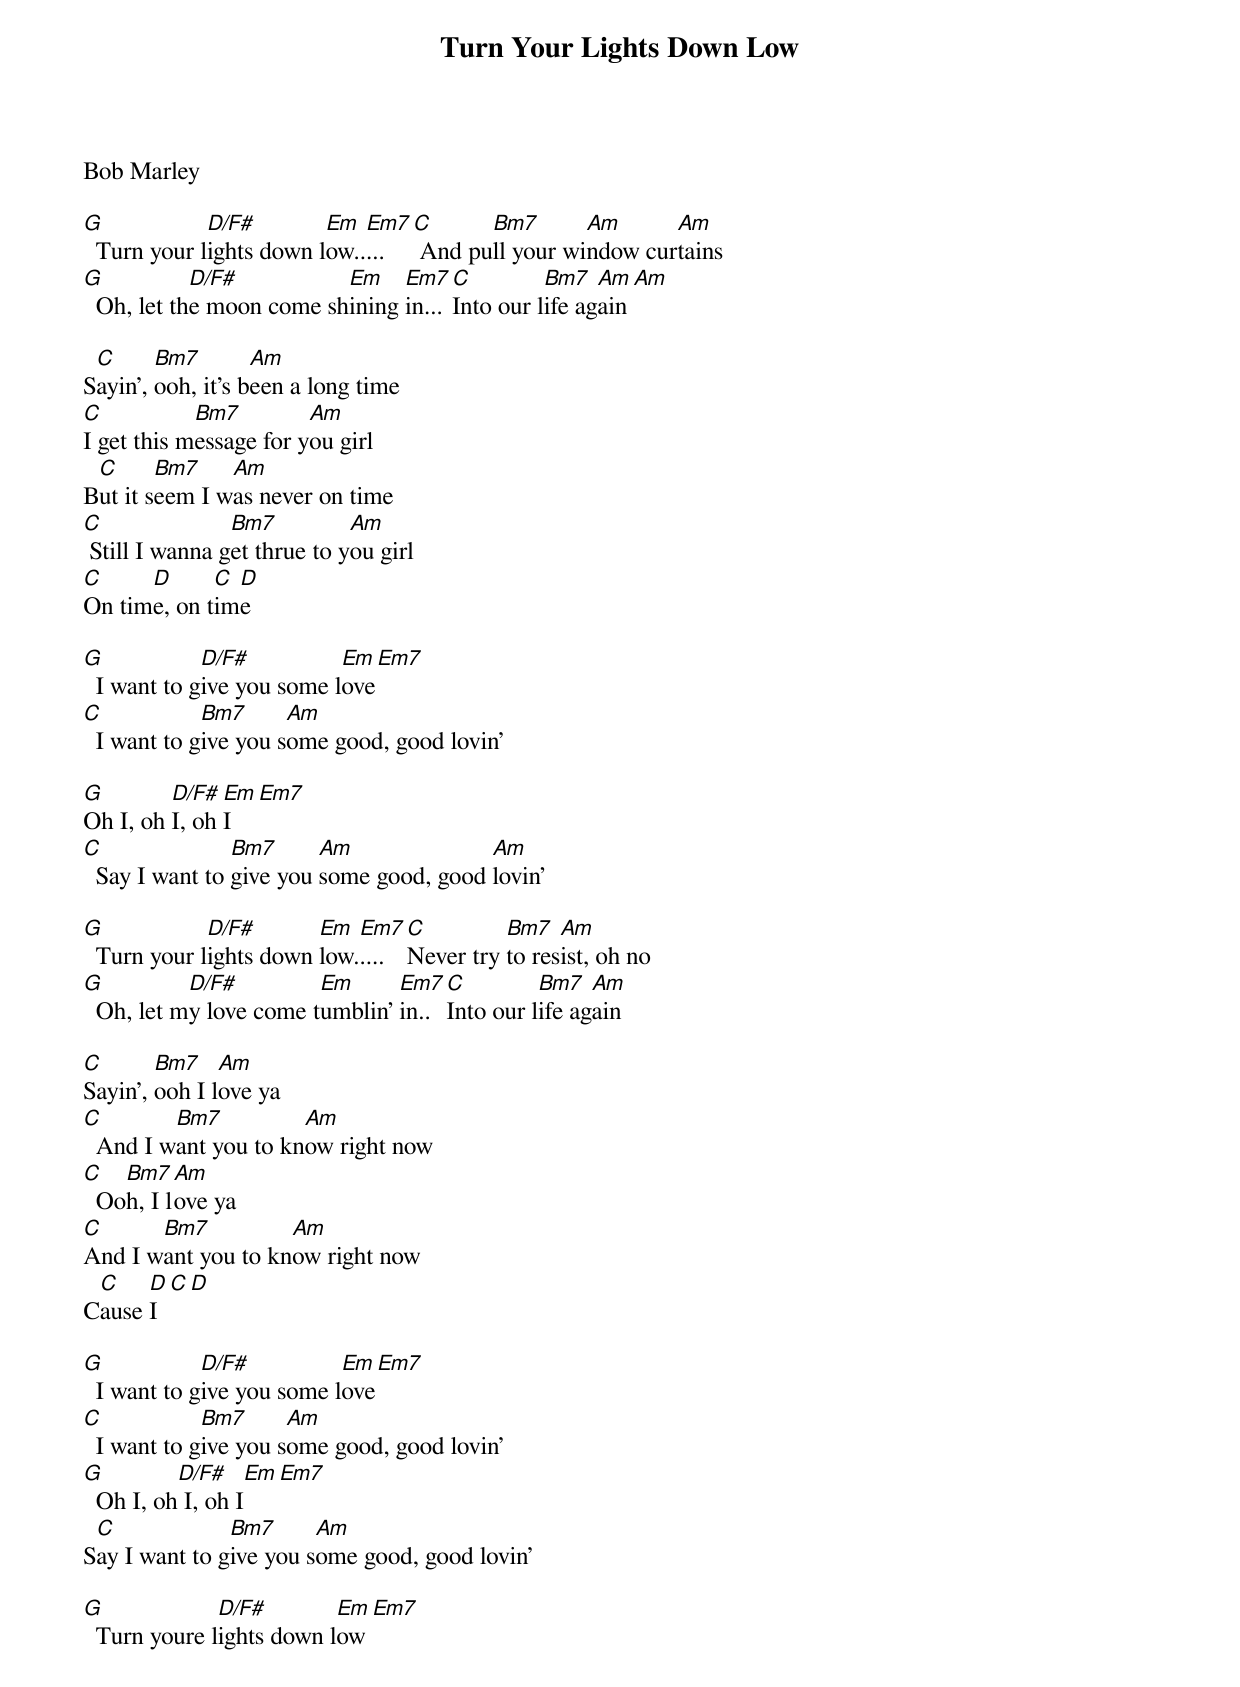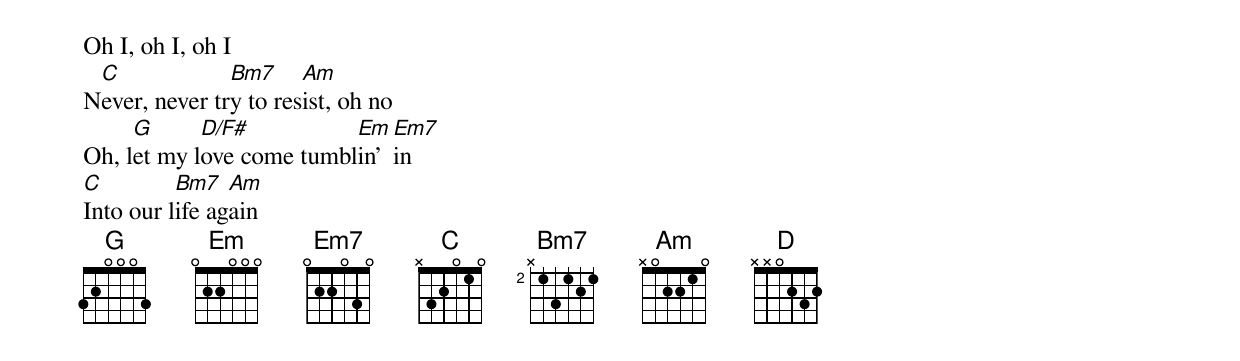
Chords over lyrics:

Turn Your Lights Down Low
Bob Marley

G            D/F#        Em  Em7 C      Bm7       Am      Am
  Turn your lights down low.....  And pull your window curtains
G           D/F#          Em    Em7   C         Bm7   Am  Am
  Oh, let the moon come shining in... Into our life again

 C      Bm7        Am
Sayin', ooh, it's been a long time
C           Bm7         Am
I get this message for you girl
 C      Bm7    Am
But it seem I was never on time
C               Bm7          Am
 Still I wanna get thrue to you girl
C     D      C D
On time, on time

G            D/F#          Em  Em7
  I want to give you some love
C            Bm7      Am
  I want to give you some good, good lovin'

G        D/F#  Em  Em7
Oh I, oh I, oh I
C               Bm7      Am              Am
  Say I want to give you some good, good lovin'

G            D/F#       Em  Em7  C         Bm7   Am
  Turn your lights down low..... Never try to resist, oh no
G          D/F#         Em      Em7  C         Bm7   Am
  Oh, let my love come tumblin' in.. Into our life again

C       Bm7    Am
Sayin', ooh I love ya
C        Bm7          Am
  And I want you to know right now
C   Bm7   Am
  Ooh, I love ya
C      Bm7          Am
And I want you to know right now
 C    D  C  D
Cause I

G            D/F#          Em  Em7
  I want to give you some love
C            Bm7      Am
  I want to give you some good, good lovin'
G         D/F#          Em  Em7
  Oh I, oh I, oh I
 C             Bm7      Am
Say I want to give you some good, good lovin'

G             D/F#        Em  Em7
  Turn youre lights down low

Oh I, oh I, oh I
 C             Bm7     Am
Never, never try to resist, oh no
     G      D/F#          Em  Em7
Oh, let my love come tumblin' in
C         Bm7   Am
Into our life again
